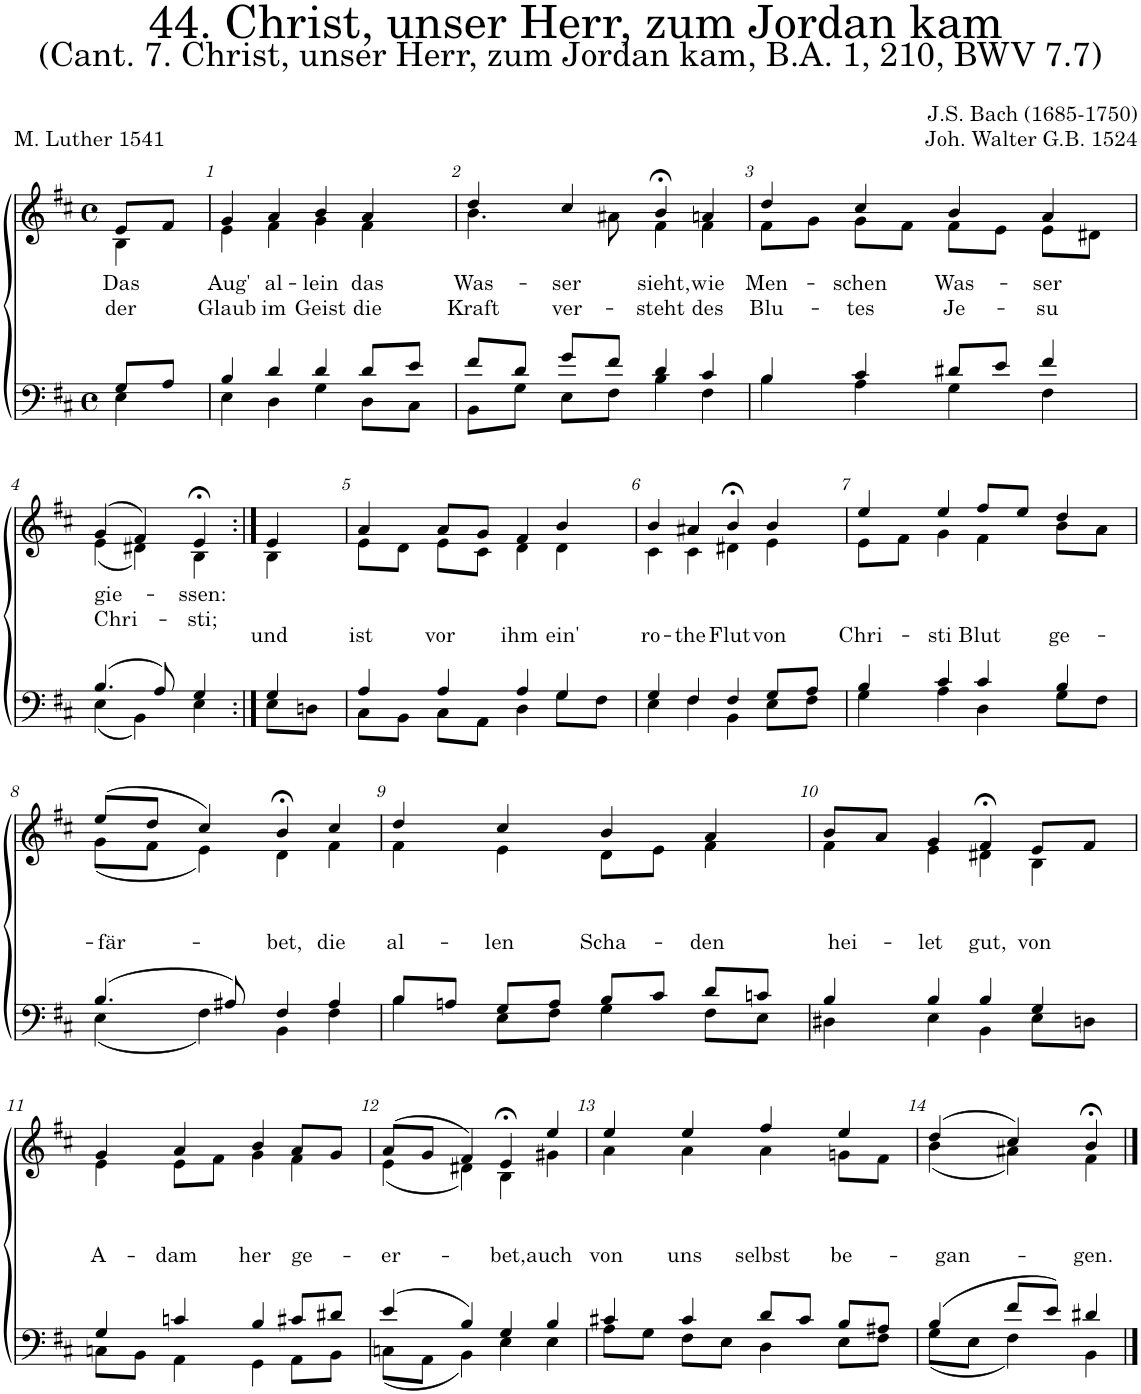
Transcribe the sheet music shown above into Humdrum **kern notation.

**kern	**kern	**text	**text
*part2	*part1	*part1	*part1
*staff2	*staff1	*staff1	*staff1
*I"Tenor/Bass	*I"Soprano/Alto	*	*
*clefF4	*clefG2	*	*
*k[f#c#]	*k[f#c#]	*	*
*M4/4	*M4/4	*	*
*met(c)	*met(c)	*	*
=	=	=	=
*^	*	*	*
!	!	!	!LO:LY:b	!LO:LY:b
*	*	*^	*	*
8G/L	4E\	8e/L	4B\	Das	der
8A/J	.	8f#/J	.	.	.
=1	=1	=1	=1	=1	=1
!	!	!	!	!LO:LY:b	!LO:LY:b
4B/	4E\	4g;</	4e\	Aug'	Glaub
!	!	!	!	!LO:LY:b	!LO:LY:b
4d/	4D\	4a/	4f#\	al-	im
!	!	!	!	!LO:LY:b	!LO:LY:b
4d/	4G\	4b;</	4g\	-lein	Geist
!	!	!	!	!LO:LY:b	!LO:LY:b
8d/L	8D\L	4a/	4f#\	das	die
8e/J	8C#\J	.	.	.	.
=2	=2	=2	=2	=2	=2
!	!	!	!	!LO:LY:b	!LO:LY:b
8f#/L	8BB\L	4dd;</	4.b\	Was-	Kraft
8d/J	8G\J	.	.	.	.
!	!	!	!	!LO:LY:b	!LO:LY:b
8g/L	8E\L	4cc#/	.	-ser	ver-
8f#/J	8F#\J	.	8a#X\	.	.
!	!	!	!	!LO:LY:b	!LO:LY:b
4d/	4B\	4b;<,/	4f#\	sieht,	-steht
!	!	!	!	!LO:LY:b	!LO:LY:b
4c#/	4F#\	4an/	4f#\	wie	des
=3	=3	=3	=3	=3	=3
!	!	!	!	!LO:LY:b	!LO:LY:b
4B/	4B\	4dd;</	8f#\L	Men-	Blu-
.	.	.	8g\J	.	.
!	!	!	!	!LO:LY:b	!LO:LY:b
4c#/	4A\	4cc#/	8g\L	-schen	-tes
.	.	.	8f#\J	.	.
!	!	!	!	!LO:LY:b	!LO:LY:b
8d#X/L	4G\	4b/	8f#\L	Was-	Je-
8e/J	.	.	8e\J	.	.
!	!	!	!	!LO:LY:b	!LO:LY:b
4f#/	4F#\	4a/	8e\L	-ser	-su
.	.	.	8d#X\J	.	.
!!LO:LB:g=z	!!
=4	=4	=4	=4	=4	=4
!	!	!	!	!LO:LY:b	!LO:LY:b
(4.B/	(4E\	(4g;</	(4e\	gie-	Chri-
.	4BB\)	4f#/)	4d#X\)	.	.
8A/)	.	.	.	.	.
!	!	!	!	!LO:LY:b	!LO:LY:b
4G/	4E\	4e;<,/	4B\	-ssen:	-sti;
=4X1:|!	=4X1:|!	=4X1:|!	=4X1:|!	=4X1:|!	=4X1:|!
!	!	!	!	!	!LO:LY:b
4G/	8E\L	4e/	4B\	.	und
.	8Dn\J	.	.	.	.
=5	=5	=5	=5	=5	=5
!	!	!	!	!	!LO:LY:b
4A/	8C#\L	4a;</	8e\L	.	ist
.	8BB\J	.	8d\J	.	.
!	!	!	!	!	!LO:LY:b
4A/	8C#\L	8a/L	8e\L	.	vor
.	8AA\J	8g/J	8c#\J	.	.
!	!	!	!	!	!LO:LY:b
4A/	4D\	4f#/	4d\	.	ihm
!	!	!	!	!	!LO:LY:b
4G/	8G\L	4b/	4d\	.	ein'
.	8F#\J	.	.	.	.
=6	=6	=6	=6	=6	=6
!	!	!	!	!	!LO:LY:b
4G/	4E\	4b;</	4c#\	.	ro-
!	!	!	!	!	!LO:LY:b
4F#/	4F#\	4a#X/	4c#\	.	-the
!	!	!	!	!	!LO:LY:b
4F#/	4BB\	4b;<,/	4d#X\	.	Flut
!	!	!	!	!	!LO:LY:b
8G/L	8E\L	4b/	4e\	.	von
8A/J	8F#\J	.	.	.	.
=7	=7	=7	=7	=7	=7
!	!	!	!	!	!LO:LY:b
4B/	4G\	4ee;</	8e\L	.	Chri-
.	.	.	8f#\J	.	.
!	!	!	!	!	!LO:LY:b
4c#/	4A\	4ee/	4g\	.	-sti
!	!	!	!	!	!LO:LY:b
4c#/	4D\	8ff#/L	4f#\	.	Blut
.	.	8ee/J	.	.	.
!	!	!	!	!	!LO:LY:b
4B/	8G\L	4dd/	8b\L	.	ge-
.	8F#\J	.	8a\J	.	.
!!LO:LB:g=z	!!
=8	=8	=8	=8	=8	=8
!	!	!	!	!	!LO:LY:b
(4.B/	(4E\	(8ee;</L	(8g\L	.	-fär-
.	.	8dd/J	8f#\J	.	.
.	4F#\)	4cc#/)	4e\)	.	.
8A#X/)	.	.	.	.	.
!	!	!	!	!	!LO:LY:b
4F#/	4BB\	4b;<,/	4d\	.	-bet,
!	!	!	!	!	!LO:LY:b
4A#/	4F#\	4cc#/	4f#\	.	die
=9	=9	=9	=9	=9	=9
!	!	!	!	!	!LO:LY:b
8B/L	4B\	4dd;</	4f#\	.	al-
8An/J	.	.	.	.	.
!	!	!	!	!	!LO:LY:b
8G/L	8E\L	4cc#/	4e\	.	-len
8A/J	8F#\J	.	.	.	.
!	!	!	!	!	!LO:LY:b
8B/L	4G\	4b/	8d\L	.	Scha-
8c#/J	.	.	8e\J	.	.
!	!	!	!	!	!LO:LY:b
8d/L	8F#\L	4a/	4f#\	.	-den
8cn/J	8E\J	.	.	.	.
=10	=10	=10	=10	=10	=10
!	!	!	!	!	!LO:LY:b
4B/	4D#X\	8b;</L	4f#\	.	hei-
.	.	8a/J	.	.	.
!	!	!	!	!	!LO:LY:b
4B/	4E\	4g/	4e\	.	-let
!	!	!	!	!	!LO:LY:b
4B/	4BB\	4f#;<,/	4d#X\	.	gut,
!	!	!	!	!	!LO:LY:b
4G/	8E\L	8e/L	4B\	.	von
.	8Dn\J	8f#/J	.	.	.
!!LO:LB:g=z	!!
=11	=11	=11	=11	=11	=11
!	!	!	!	!	!LO:LY:b
4G/	8Cn\L	4g;</	4e\	.	A-
.	8BB\J	.	.	.	.
!	!	!	!	!	!LO:LY:b
4cn/	4AA\	4a/	8e\L	.	-dam
.	.	.	8f#\J	.	.
!	!	!	!	!	!LO:LY:b
4B/	4GG\	4b/	4g\	.	her
!	!	!	!	!	!LO:LY:b
8c#X/L	8AA\L	8a/L	4f#\	.	ge-
8d#X/J	8BB\J	8g/J	.	.	.
=12	=12	=12	=12	=12	=12
!	!	!	!	!	!LO:LY:b
(4e/	(8Cn\L	(8a;</L	(4e\	.	-er-
.	8AA\J	8g/J	.	.	.
4B/)	4BB\)	4f#/)	4d#X\)	.	.
!	!	!	!	!	!LO:LY:b
4G/	4E\	4e;<,/	4B\	.	-bet,
!	!	!	!	!	!LO:LY:b
4B/	4E\	4ee/	4g#X\	.	auch
=13	=13	=13	=13	=13	=13
!	!	!	!	!	!LO:LY:b
4c#X/	8A\L	4ee;</	4a\	.	von
.	8G\J	.	.	.	.
!	!	!	!	!	!LO:LY:b
4c#/	8F#\L	4ee/	4a\	.	uns
.	8E\J	.	.	.	.
!	!	!	!	!	!LO:LY:b
8d/L	4D\	4ff#/	4a\	.	selbst
8c#/J	.	.	.	.	.
!	!	!	!	!	!LO:LY:b
8B/L	8E\L	4ee/	8gn\L	.	be-
8A#X/J	8F#\J	.	8f#\J	.	.
=14	=14	=14	=14	=14	=14
!	!	!	!	!	!LO:LY:b
(4B/	(8G\L	(4dd;</	(4b\	.	-gan-
.	8E\J	.	.	.	.
8f#/L	4F#\)	4cc#/)	4a#X\)	.	.
8e/J)	.	.	.	.	.
!	!	!	!	!	!LO:LY:b
4d#X/	4BB\	4b;</	4f#\	.	-gen.
*v	*v	*	*	*	*
*	*v	*v	*	*
==	==	==	==
*-	*-	*-	*-
